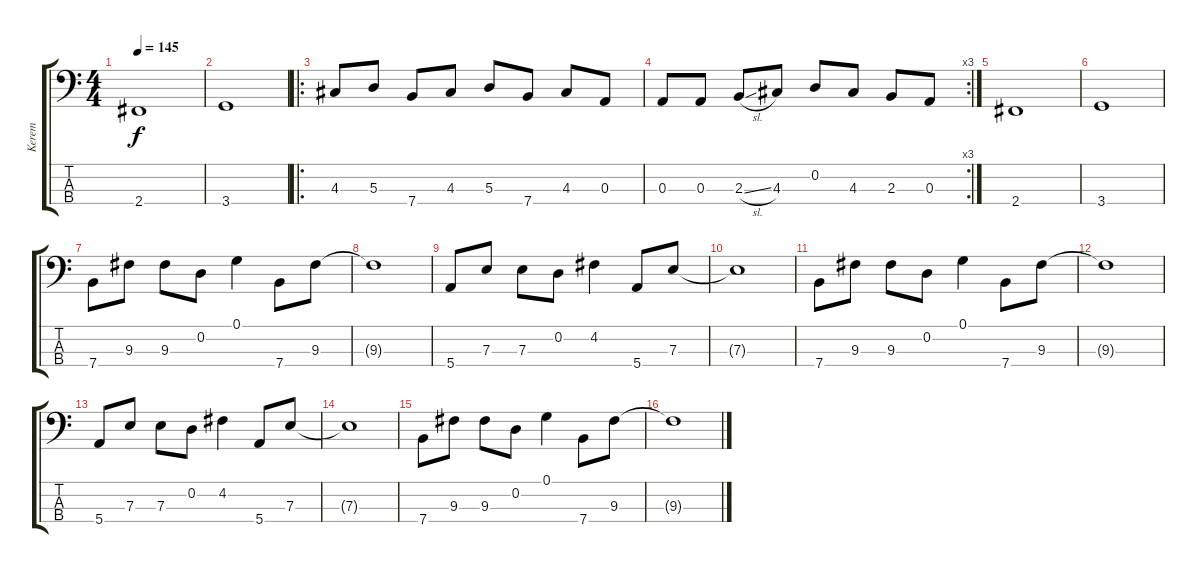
\track ("Kerem" "Kerem") {instrument electricbasspick}
\staff {score tabs}
\tuning (G2 D2 A1 E1) {hide}
\ts (4 4)
\tempo 145
\clef f4
\ks c
2.4.1{dy f} |
3.4.1 |
\ro
4.3.8 5.3.8 7.4.8 4.3.8 5.3.8 7.4.8 4.3.8 0.3.8 |
\rc 3
0.3.8 0.3.8 2.3{sl}.8 4.3.8 0.2.8 4.3.8 2.3.8 0.3.8 |
2.4.1 |
3.4.1 |
7.4.8 9.3.8 9.3.8 0.2.8 0.1.4 7.4.8 9.3.8 |
9.3{t}.1 |
5.4.8 7.3.8 7.3.8 0.2.8 4.2.4 5.4.8 7.3.8 |
7.3{t}.1 |
7.4.8 9.3.8 9.3.8 0.2.8 0.1.4 7.4.8 9.3.8 |
9.3{t}.1 |
5.4.8 7.3.8 7.3.8 0.2.8 4.2.4 5.4.8 7.3.8 |
7.3{t}.1 |
7.4.8 9.3.8 9.3.8 0.2.8 0.1.4 7.4.8 9.3.8 |
9.3{t}.1
